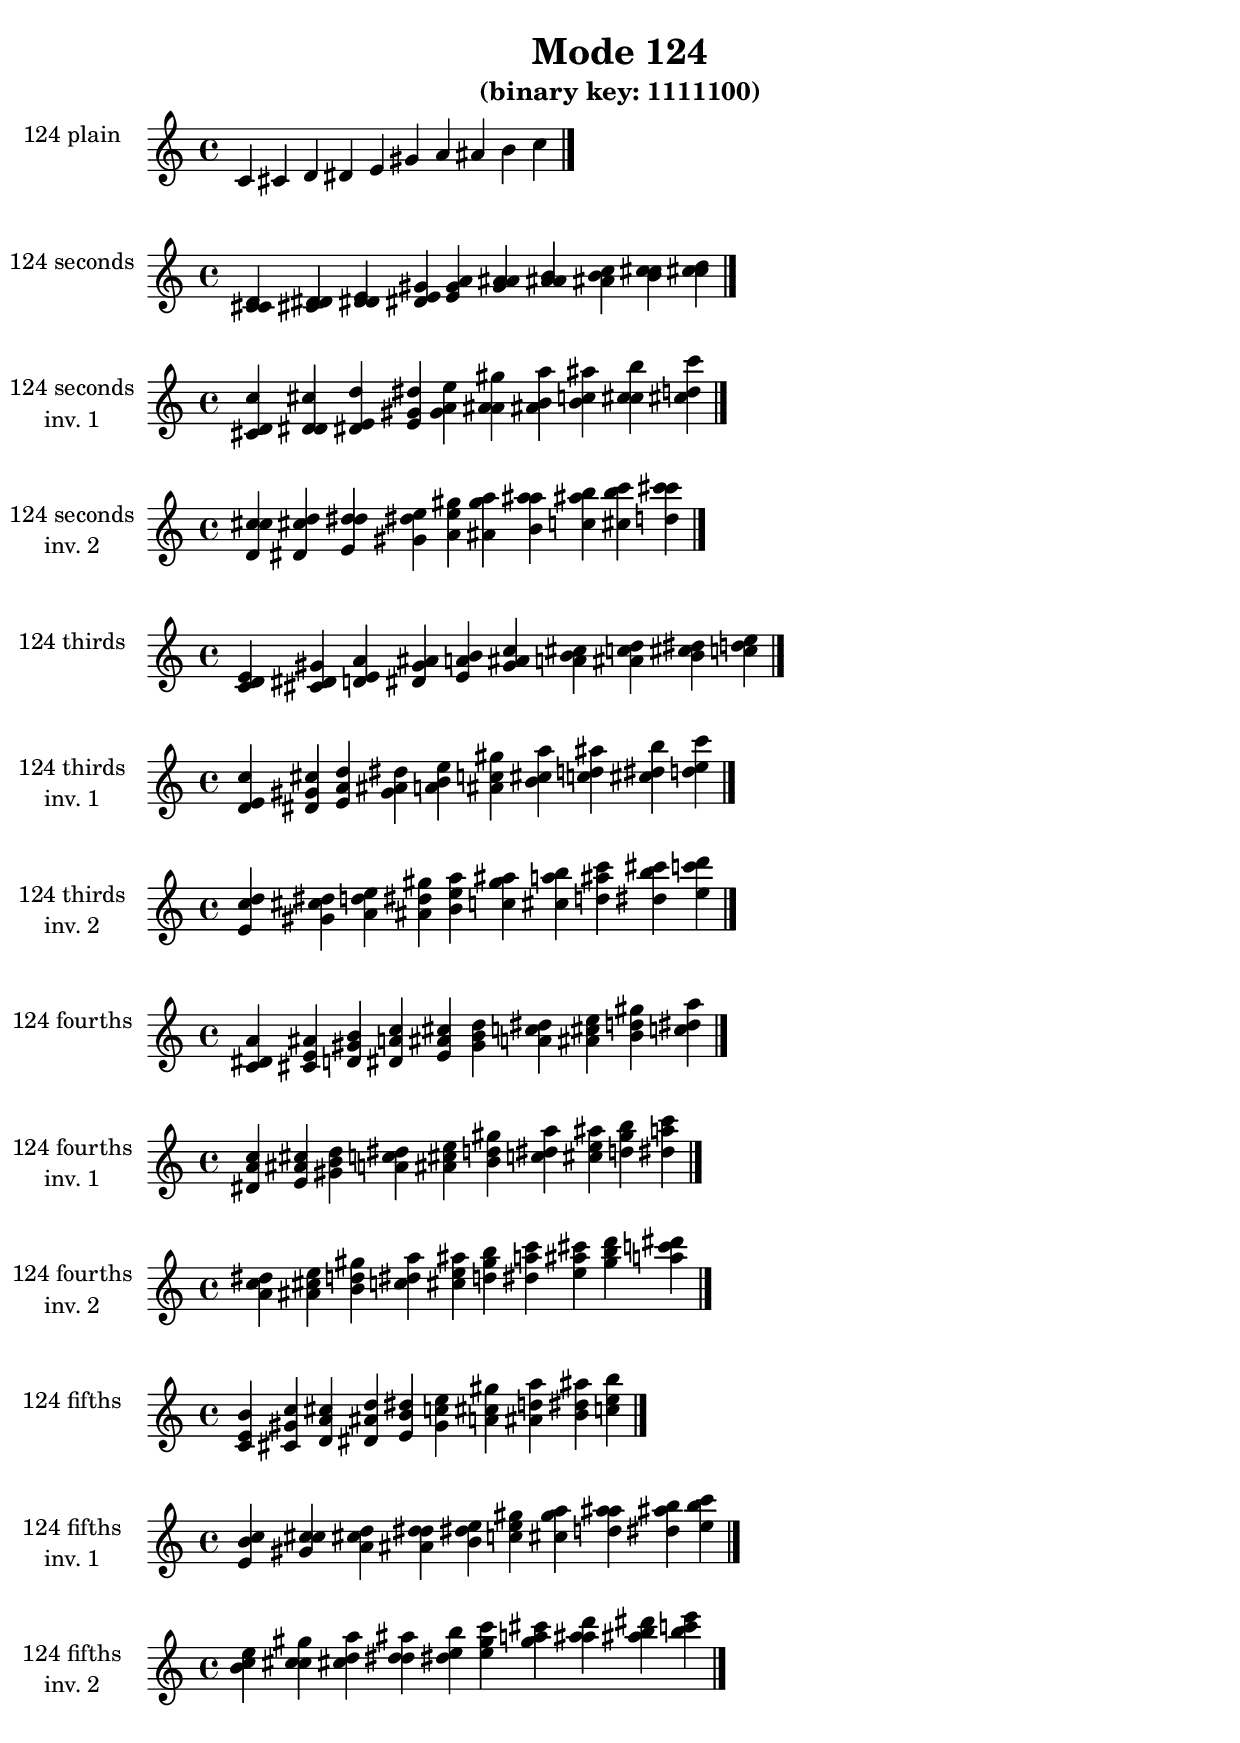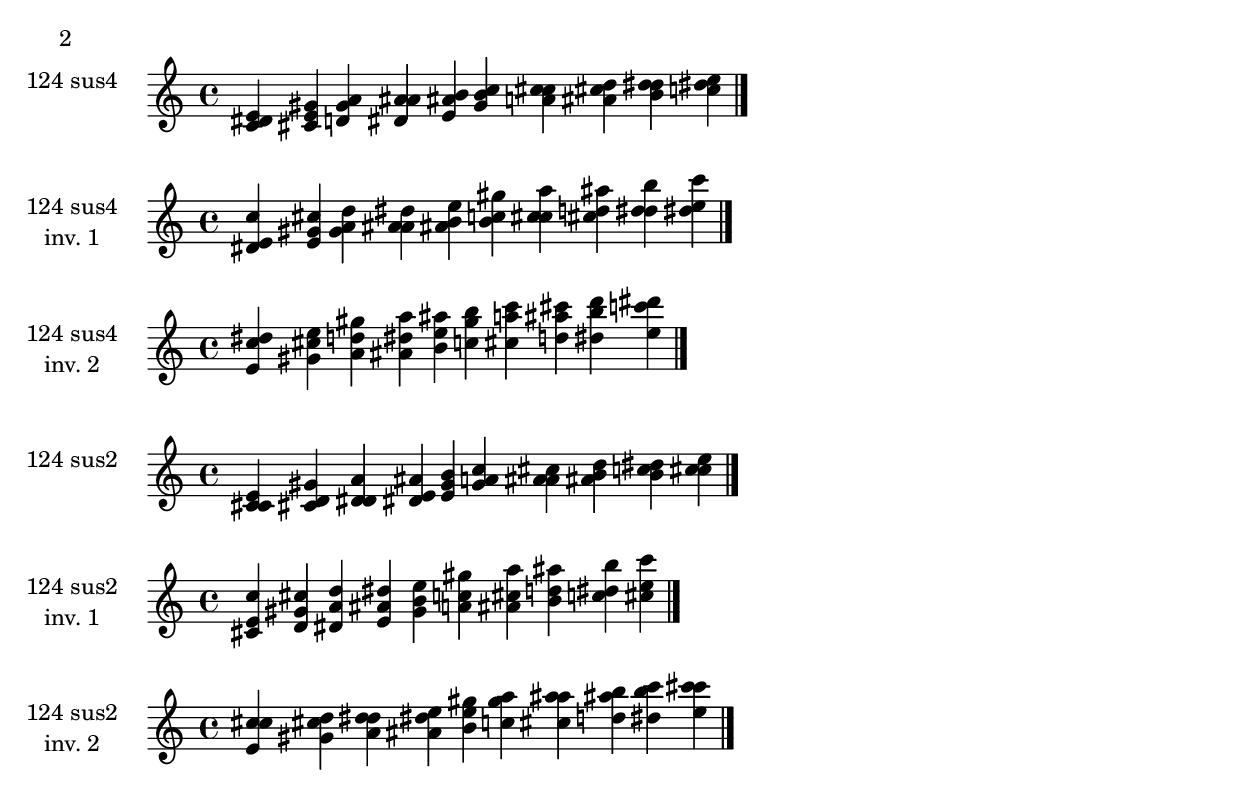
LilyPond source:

\version "2.19.0"

\header {
  title = "Mode 124"
  subtitle = "(binary key: 1111100)"
 %% Remove default LilyPond tagline
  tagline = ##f
}

\paper {
  #(set-paper-size "a4")
}

global = {
  \key c \major
  \time 4/4
  \tempo 4=100
}

\book {
  \score {
    \new Staff \with {
      instrumentName =  \markup { \column {
         \hcenter-in #14 \line { 124 plain }
         \hcenter-in #14 \line {  } } }
      midiInstrument = "oboe"
    } { \accidentalStyle "default"
        \cadenzaOn c' cis' d' dis' e' gis' a' ais' b' c''  \cadenzaOff \bar "|." }
    \layout { }
  }
  \score {
    \new Staff \with {
      instrumentName =  \markup { \column {
         \hcenter-in #14 \line { 124 seconds }
         \hcenter-in #14 \line {  } } }
      midiInstrument = "oboe"
    } { \accidentalStyle "default"
        \cadenzaOn <c' cis' d'> <cis' d' dis'> <d' dis' e'> <dis' e' gis'> <e' gis' a'> <gis' a' ais'> <a' ais' b'> <ais' b' c''> <b' c'' cis''> <c'' cis'' d''>  \cadenzaOff \bar "|." }
    \layout { }
  }
  \score {
    \new Staff \with {
      instrumentName =  \markup { \column {
         \hcenter-in #14 \line { 124 seconds }
         \hcenter-in #14 \line { inv. 1 } } }
      midiInstrument = "oboe"
    } { \accidentalStyle "default"
        \cadenzaOn <cis' d' c''> <d' dis' cis''> <dis' e' d''> <e' gis' dis''> <gis' a' e''> <a' ais' gis''> <ais' b' a''> <b' c'' ais''> <c'' cis'' b''> <cis'' d'' c'''>  \cadenzaOff \bar "|." }
    \layout { }
  }
  \score {
    \new Staff \with {
      instrumentName =  \markup { \column {
         \hcenter-in #14 \line { 124 seconds }
         \hcenter-in #14 \line { inv. 2 } } }
      midiInstrument = "oboe"
    } { \accidentalStyle "default"
        \cadenzaOn <d' c'' cis''> <dis' cis'' d''> <e' d'' dis''> <gis' dis'' e''> <a' e'' gis''> <ais' gis'' a''> <b' a'' ais''> <c'' ais'' b''> <cis'' b'' c'''> <d'' c''' cis'''>  \cadenzaOff \bar "|." }
    \layout { }
  }
  \score {
    \new Staff \with {
      instrumentName =  \markup { \column {
         \hcenter-in #14 \line { 124 thirds }
         \hcenter-in #14 \line {  } } }
      midiInstrument = "oboe"
    } { \accidentalStyle "default"
        \cadenzaOn <c' d' e'> <cis' dis' gis'> <d' e' a'> <dis' gis' ais'> <e' a' b'> <gis' ais' c''> <a' b' cis''> <ais' c'' d''> <b' cis'' dis''> <c'' d'' e''>  \cadenzaOff \bar "|." }
    \layout { }
  }
  \score {
    \new Staff \with {
      instrumentName =  \markup { \column {
         \hcenter-in #14 \line { 124 thirds }
         \hcenter-in #14 \line { inv. 1 } } }
      midiInstrument = "oboe"
    } { \accidentalStyle "default"
        \cadenzaOn <d' e' c''> <dis' gis' cis''> <e' a' d''> <gis' ais' dis''> <a' b' e''> <ais' c'' gis''> <b' cis'' a''> <c'' d'' ais''> <cis'' dis'' b''> <d'' e'' c'''>  \cadenzaOff \bar "|." }
    \layout { }
  }
  \score {
    \new Staff \with {
      instrumentName =  \markup { \column {
         \hcenter-in #14 \line { 124 thirds }
         \hcenter-in #14 \line { inv. 2 } } }
      midiInstrument = "oboe"
    } { \accidentalStyle "default"
        \cadenzaOn <e' c'' d''> <gis' cis'' dis''> <a' d'' e''> <ais' dis'' gis''> <b' e'' a''> <c'' gis'' ais''> <cis'' a'' b''> <d'' ais'' c'''> <dis'' b'' cis'''> <e'' c''' d'''>  \cadenzaOff \bar "|." }
    \layout { }
  }
  \score {
    \new Staff \with {
      instrumentName =  \markup { \column {
         \hcenter-in #14 \line { 124 fourths }
         \hcenter-in #14 \line {  } } }
      midiInstrument = "oboe"
    } { \accidentalStyle "default"
        \cadenzaOn <c' dis' a'> <cis' e' ais'> <d' gis' b'> <dis' a' c''> <e' ais' cis''> <gis' b' d''> <a' c'' dis''> <ais' cis'' e''> <b' d'' gis''> <c'' dis'' a''>  \cadenzaOff \bar "|." }
    \layout { }
  }
  \score {
    \new Staff \with {
      instrumentName =  \markup { \column {
         \hcenter-in #14 \line { 124 fourths }
         \hcenter-in #14 \line { inv. 1 } } }
      midiInstrument = "oboe"
    } { \accidentalStyle "default"
        \cadenzaOn <dis' a' c''> <e' ais' cis''> <gis' b' d''> <a' c'' dis''> <ais' cis'' e''> <b' d'' gis''> <c'' dis'' a''> <cis'' e'' ais''> <d'' gis'' b''> <dis'' a'' c'''>  \cadenzaOff \bar "|." }
    \layout { }
  }
  \score {
    \new Staff \with {
      instrumentName =  \markup { \column {
         \hcenter-in #14 \line { 124 fourths }
         \hcenter-in #14 \line { inv. 2 } } }
      midiInstrument = "oboe"
    } { \accidentalStyle "default"
        \cadenzaOn <a' c'' dis''> <ais' cis'' e''> <b' d'' gis''> <c'' dis'' a''> <cis'' e'' ais''> <d'' gis'' b''> <dis'' a'' c'''> <e'' ais'' cis'''> <gis'' b'' d'''> <a'' c''' dis'''>  \cadenzaOff \bar "|." }
    \layout { }
  }
  \score {
    \new Staff \with {
      instrumentName =  \markup { \column {
         \hcenter-in #14 \line { 124 fifths }
         \hcenter-in #14 \line {  } } }
      midiInstrument = "oboe"
    } { \accidentalStyle "default"
        \cadenzaOn <c' e' b'> <cis' gis' c''> <d' a' cis''> <dis' ais' d''> <e' b' dis''> <gis' c'' e''> <a' cis'' gis''> <ais' d'' a''> <b' dis'' ais''> <c'' e'' b''>  \cadenzaOff \bar "|." }
    \layout { }
  }
  \score {
    \new Staff \with {
      instrumentName =  \markup { \column {
         \hcenter-in #14 \line { 124 fifths }
         \hcenter-in #14 \line { inv. 1 } } }
      midiInstrument = "oboe"
    } { \accidentalStyle "default"
        \cadenzaOn <e' b' c''> <gis' c'' cis''> <a' cis'' d''> <ais' d'' dis''> <b' dis'' e''> <c'' e'' gis''> <cis'' gis'' a''> <d'' a'' ais''> <dis'' ais'' b''> <e'' b'' c'''>  \cadenzaOff \bar "|." }
    \layout { }
  }
  \score {
    \new Staff \with {
      instrumentName =  \markup { \column {
         \hcenter-in #14 \line { 124 fifths }
         \hcenter-in #14 \line { inv. 2 } } }
      midiInstrument = "oboe"
    } { \accidentalStyle "default"
        \cadenzaOn <b' c'' e''> <c'' cis'' gis''> <cis'' d'' a''> <d'' dis'' ais''> <dis'' e'' b''> <e'' gis'' c'''> <gis'' a'' cis'''> <a'' ais'' d'''> <ais'' b'' dis'''> <b'' c''' e'''>  \cadenzaOff \bar "|." }
    \layout { }
  }
  \score {
    \new Staff \with {
      instrumentName =  \markup { \column {
         \hcenter-in #14 \line { 124 sus4 }
         \hcenter-in #14 \line {  } } }
      midiInstrument = "oboe"
    } { \accidentalStyle "default"
        \cadenzaOn <c' dis' e'> <cis' e' gis'> <d' gis' a'> <dis' a' ais'> <e' ais' b'> <gis' b' c''> <a' c'' cis''> <ais' cis'' d''> <b' d'' dis''> <c'' dis'' e''>  \cadenzaOff \bar "|." }
    \layout { }
  }
  \score {
    \new Staff \with {
      instrumentName =  \markup { \column {
         \hcenter-in #14 \line { 124 sus4 }
         \hcenter-in #14 \line { inv. 1 } } }
      midiInstrument = "oboe"
    } { \accidentalStyle "default"
        \cadenzaOn <dis' e' c''> <e' gis' cis''> <gis' a' d''> <a' ais' dis''> <ais' b' e''> <b' c'' gis''> <c'' cis'' a''> <cis'' d'' ais''> <d'' dis'' b''> <dis'' e'' c'''>  \cadenzaOff \bar "|." }
    \layout { }
  }
  \score {
    \new Staff \with {
      instrumentName =  \markup { \column {
         \hcenter-in #14 \line { 124 sus4 }
         \hcenter-in #14 \line { inv. 2 } } }
      midiInstrument = "oboe"
    } { \accidentalStyle "default"
        \cadenzaOn <e' c'' dis''> <gis' cis'' e''> <a' d'' gis''> <ais' dis'' a''> <b' e'' ais''> <c'' gis'' b''> <cis'' a'' c'''> <d'' ais'' cis'''> <dis'' b'' d'''> <e'' c''' dis'''>  \cadenzaOff \bar "|." }
    \layout { }
  }
  \score {
    \new Staff \with {
      instrumentName =  \markup { \column {
         \hcenter-in #14 \line { 124 sus2 }
         \hcenter-in #14 \line {  } } }
      midiInstrument = "oboe"
    } { \accidentalStyle "default"
        \cadenzaOn <c' cis' e'> <cis' d' gis'> <d' dis' a'> <dis' e' ais'> <e' gis' b'> <gis' a' c''> <a' ais' cis''> <ais' b' d''> <b' c'' dis''> <c'' cis'' e''>  \cadenzaOff \bar "|." }
    \layout { }
  }
  \score {
    \new Staff \with {
      instrumentName =  \markup { \column {
         \hcenter-in #14 \line { 124 sus2 }
         \hcenter-in #14 \line { inv. 1 } } }
      midiInstrument = "oboe"
    } { \accidentalStyle "default"
        \cadenzaOn <cis' e' c''> <d' gis' cis''> <dis' a' d''> <e' ais' dis''> <gis' b' e''> <a' c'' gis''> <ais' cis'' a''> <b' d'' ais''> <c'' dis'' b''> <cis'' e'' c'''>  \cadenzaOff \bar "|." }
    \layout { }
  }
  \score {
    \new Staff \with {
      instrumentName =  \markup { \column {
         \hcenter-in #14 \line { 124 sus2 }
         \hcenter-in #14 \line { inv. 2 } } }
      midiInstrument = "oboe"
    } { \accidentalStyle "default"
        \cadenzaOn <e' c'' cis''> <gis' cis'' d''> <a' d'' dis''> <ais' dis'' e''> <b' e'' gis''> <c'' gis'' a''> <cis'' a'' ais''> <d'' ais'' b''> <dis'' b'' c'''> <e'' c''' cis'''>  \cadenzaOff \bar "|." }
    \layout { }
  }
}

\book {
  \bookOutputSuffix "plain_"
  \score {
    \new Staff \with {
      instrumentName =  \markup { \column {
         \hcenter-in #14 \line { 124 plain }
         \hcenter-in #14 \line {  } } }
      midiInstrument = "oboe"
    } { \accidentalStyle "default"
        \cadenzaOn c' cis' d' dis' e' gis' a' ais' b' c''  \cadenzaOff \bar "|." }
    \midi { }
  }
}
\book {
  \bookOutputSuffix "seconds_"
  \score {
    \new Staff \with {
      instrumentName =  \markup { \column {
         \hcenter-in #14 \line { 124 seconds }
         \hcenter-in #14 \line {  } } }
      midiInstrument = "oboe"
    } { \accidentalStyle "default"
        \cadenzaOn <c' cis' d'> <cis' d' dis'> <d' dis' e'> <dis' e' gis'> <e' gis' a'> <gis' a' ais'> <a' ais' b'> <ais' b' c''> <b' c'' cis''> <c'' cis'' d''>  \cadenzaOff \bar "|." }
    \midi { }
  }
}
\book {
  \bookOutputSuffix "seconds_inv. 1"
  \score {
    \new Staff \with {
      instrumentName =  \markup { \column {
         \hcenter-in #14 \line { 124 seconds }
         \hcenter-in #14 \line { inv. 1 } } }
      midiInstrument = "oboe"
    } { \accidentalStyle "default"
        \cadenzaOn <cis' d' c''> <d' dis' cis''> <dis' e' d''> <e' gis' dis''> <gis' a' e''> <a' ais' gis''> <ais' b' a''> <b' c'' ais''> <c'' cis'' b''> <cis'' d'' c'''>  \cadenzaOff \bar "|." }
    \midi { }
  }
}
\book {
  \bookOutputSuffix "seconds_inv. 2"
  \score {
    \new Staff \with {
      instrumentName =  \markup { \column {
         \hcenter-in #14 \line { 124 seconds }
         \hcenter-in #14 \line { inv. 2 } } }
      midiInstrument = "oboe"
    } { \accidentalStyle "default"
        \cadenzaOn <d' c'' cis''> <dis' cis'' d''> <e' d'' dis''> <gis' dis'' e''> <a' e'' gis''> <ais' gis'' a''> <b' a'' ais''> <c'' ais'' b''> <cis'' b'' c'''> <d'' c''' cis'''>  \cadenzaOff \bar "|." }
    \midi { }
  }
}
\book {
  \bookOutputSuffix "thirds_"
  \score {
    \new Staff \with {
      instrumentName =  \markup { \column {
         \hcenter-in #14 \line { 124 thirds }
         \hcenter-in #14 \line {  } } }
      midiInstrument = "oboe"
    } { \accidentalStyle "default"
        \cadenzaOn <c' d' e'> <cis' dis' gis'> <d' e' a'> <dis' gis' ais'> <e' a' b'> <gis' ais' c''> <a' b' cis''> <ais' c'' d''> <b' cis'' dis''> <c'' d'' e''>  \cadenzaOff \bar "|." }
    \midi { }
  }
}
\book {
  \bookOutputSuffix "thirds_inv. 1"
  \score {
    \new Staff \with {
      instrumentName =  \markup { \column {
         \hcenter-in #14 \line { 124 thirds }
         \hcenter-in #14 \line { inv. 1 } } }
      midiInstrument = "oboe"
    } { \accidentalStyle "default"
        \cadenzaOn <d' e' c''> <dis' gis' cis''> <e' a' d''> <gis' ais' dis''> <a' b' e''> <ais' c'' gis''> <b' cis'' a''> <c'' d'' ais''> <cis'' dis'' b''> <d'' e'' c'''>  \cadenzaOff \bar "|." }
    \midi { }
  }
}
\book {
  \bookOutputSuffix "thirds_inv. 2"
  \score {
    \new Staff \with {
      instrumentName =  \markup { \column {
         \hcenter-in #14 \line { 124 thirds }
         \hcenter-in #14 \line { inv. 2 } } }
      midiInstrument = "oboe"
    } { \accidentalStyle "default"
        \cadenzaOn <e' c'' d''> <gis' cis'' dis''> <a' d'' e''> <ais' dis'' gis''> <b' e'' a''> <c'' gis'' ais''> <cis'' a'' b''> <d'' ais'' c'''> <dis'' b'' cis'''> <e'' c''' d'''>  \cadenzaOff \bar "|." }
    \midi { }
  }
}
\book {
  \bookOutputSuffix "fourths_"
  \score {
    \new Staff \with {
      instrumentName =  \markup { \column {
         \hcenter-in #14 \line { 124 fourths }
         \hcenter-in #14 \line {  } } }
      midiInstrument = "oboe"
    } { \accidentalStyle "default"
        \cadenzaOn <c' dis' a'> <cis' e' ais'> <d' gis' b'> <dis' a' c''> <e' ais' cis''> <gis' b' d''> <a' c'' dis''> <ais' cis'' e''> <b' d'' gis''> <c'' dis'' a''>  \cadenzaOff \bar "|." }
    \midi { }
  }
}
\book {
  \bookOutputSuffix "fourths_inv. 1"
  \score {
    \new Staff \with {
      instrumentName =  \markup { \column {
         \hcenter-in #14 \line { 124 fourths }
         \hcenter-in #14 \line { inv. 1 } } }
      midiInstrument = "oboe"
    } { \accidentalStyle "default"
        \cadenzaOn <dis' a' c''> <e' ais' cis''> <gis' b' d''> <a' c'' dis''> <ais' cis'' e''> <b' d'' gis''> <c'' dis'' a''> <cis'' e'' ais''> <d'' gis'' b''> <dis'' a'' c'''>  \cadenzaOff \bar "|." }
    \midi { }
  }
}
\book {
  \bookOutputSuffix "fourths_inv. 2"
  \score {
    \new Staff \with {
      instrumentName =  \markup { \column {
         \hcenter-in #14 \line { 124 fourths }
         \hcenter-in #14 \line { inv. 2 } } }
      midiInstrument = "oboe"
    } { \accidentalStyle "default"
        \cadenzaOn <a' c'' dis''> <ais' cis'' e''> <b' d'' gis''> <c'' dis'' a''> <cis'' e'' ais''> <d'' gis'' b''> <dis'' a'' c'''> <e'' ais'' cis'''> <gis'' b'' d'''> <a'' c''' dis'''>  \cadenzaOff \bar "|." }
    \midi { }
  }
}
\book {
  \bookOutputSuffix "fifths_"
  \score {
    \new Staff \with {
      instrumentName =  \markup { \column {
         \hcenter-in #14 \line { 124 fifths }
         \hcenter-in #14 \line {  } } }
      midiInstrument = "oboe"
    } { \accidentalStyle "default"
        \cadenzaOn <c' e' b'> <cis' gis' c''> <d' a' cis''> <dis' ais' d''> <e' b' dis''> <gis' c'' e''> <a' cis'' gis''> <ais' d'' a''> <b' dis'' ais''> <c'' e'' b''>  \cadenzaOff \bar "|." }
    \midi { }
  }
}
\book {
  \bookOutputSuffix "fifths_inv. 1"
  \score {
    \new Staff \with {
      instrumentName =  \markup { \column {
         \hcenter-in #14 \line { 124 fifths }
         \hcenter-in #14 \line { inv. 1 } } }
      midiInstrument = "oboe"
    } { \accidentalStyle "default"
        \cadenzaOn <e' b' c''> <gis' c'' cis''> <a' cis'' d''> <ais' d'' dis''> <b' dis'' e''> <c'' e'' gis''> <cis'' gis'' a''> <d'' a'' ais''> <dis'' ais'' b''> <e'' b'' c'''>  \cadenzaOff \bar "|." }
    \midi { }
  }
}
\book {
  \bookOutputSuffix "fifths_inv. 2"
  \score {
    \new Staff \with {
      instrumentName =  \markup { \column {
         \hcenter-in #14 \line { 124 fifths }
         \hcenter-in #14 \line { inv. 2 } } }
      midiInstrument = "oboe"
    } { \accidentalStyle "default"
        \cadenzaOn <b' c'' e''> <c'' cis'' gis''> <cis'' d'' a''> <d'' dis'' ais''> <dis'' e'' b''> <e'' gis'' c'''> <gis'' a'' cis'''> <a'' ais'' d'''> <ais'' b'' dis'''> <b'' c''' e'''>  \cadenzaOff \bar "|." }
    \midi { }
  }
}
\book {
  \bookOutputSuffix "sus4_"
  \score {
    \new Staff \with {
      instrumentName =  \markup { \column {
         \hcenter-in #14 \line { 124 sus4 }
         \hcenter-in #14 \line {  } } }
      midiInstrument = "oboe"
    } { \accidentalStyle "default"
        \cadenzaOn <c' dis' e'> <cis' e' gis'> <d' gis' a'> <dis' a' ais'> <e' ais' b'> <gis' b' c''> <a' c'' cis''> <ais' cis'' d''> <b' d'' dis''> <c'' dis'' e''>  \cadenzaOff \bar "|." }
    \midi { }
  }
}
\book {
  \bookOutputSuffix "sus4_inv. 1"
  \score {
    \new Staff \with {
      instrumentName =  \markup { \column {
         \hcenter-in #14 \line { 124 sus4 }
         \hcenter-in #14 \line { inv. 1 } } }
      midiInstrument = "oboe"
    } { \accidentalStyle "default"
        \cadenzaOn <dis' e' c''> <e' gis' cis''> <gis' a' d''> <a' ais' dis''> <ais' b' e''> <b' c'' gis''> <c'' cis'' a''> <cis'' d'' ais''> <d'' dis'' b''> <dis'' e'' c'''>  \cadenzaOff \bar "|." }
    \midi { }
  }
}
\book {
  \bookOutputSuffix "sus4_inv. 2"
  \score {
    \new Staff \with {
      instrumentName =  \markup { \column {
         \hcenter-in #14 \line { 124 sus4 }
         \hcenter-in #14 \line { inv. 2 } } }
      midiInstrument = "oboe"
    } { \accidentalStyle "default"
        \cadenzaOn <e' c'' dis''> <gis' cis'' e''> <a' d'' gis''> <ais' dis'' a''> <b' e'' ais''> <c'' gis'' b''> <cis'' a'' c'''> <d'' ais'' cis'''> <dis'' b'' d'''> <e'' c''' dis'''>  \cadenzaOff \bar "|." }
    \midi { }
  }
}
\book {
  \bookOutputSuffix "sus2_"
  \score {
    \new Staff \with {
      instrumentName =  \markup { \column {
         \hcenter-in #14 \line { 124 sus2 }
         \hcenter-in #14 \line {  } } }
      midiInstrument = "oboe"
    } { \accidentalStyle "default"
        \cadenzaOn <c' cis' e'> <cis' d' gis'> <d' dis' a'> <dis' e' ais'> <e' gis' b'> <gis' a' c''> <a' ais' cis''> <ais' b' d''> <b' c'' dis''> <c'' cis'' e''>  \cadenzaOff \bar "|." }
    \midi { }
  }
}
\book {
  \bookOutputSuffix "sus2_inv. 1"
  \score {
    \new Staff \with {
      instrumentName =  \markup { \column {
         \hcenter-in #14 \line { 124 sus2 }
         \hcenter-in #14 \line { inv. 1 } } }
      midiInstrument = "oboe"
    } { \accidentalStyle "default"
        \cadenzaOn <cis' e' c''> <d' gis' cis''> <dis' a' d''> <e' ais' dis''> <gis' b' e''> <a' c'' gis''> <ais' cis'' a''> <b' d'' ais''> <c'' dis'' b''> <cis'' e'' c'''>  \cadenzaOff \bar "|." }
    \midi { }
  }
}
\book {
  \bookOutputSuffix "sus2_inv. 2"
  \score {
    \new Staff \with {
      instrumentName =  \markup { \column {
         \hcenter-in #14 \line { 124 sus2 }
         \hcenter-in #14 \line { inv. 2 } } }
      midiInstrument = "oboe"
    } { \accidentalStyle "default"
        \cadenzaOn <e' c'' cis''> <gis' cis'' d''> <a' d'' dis''> <ais' dis'' e''> <b' e'' gis''> <c'' gis'' a''> <cis'' a'' ais''> <d'' ais'' b''> <dis'' b'' c'''> <e'' c''' cis'''>  \cadenzaOff \bar "|." }
    \midi { }
  }
}
